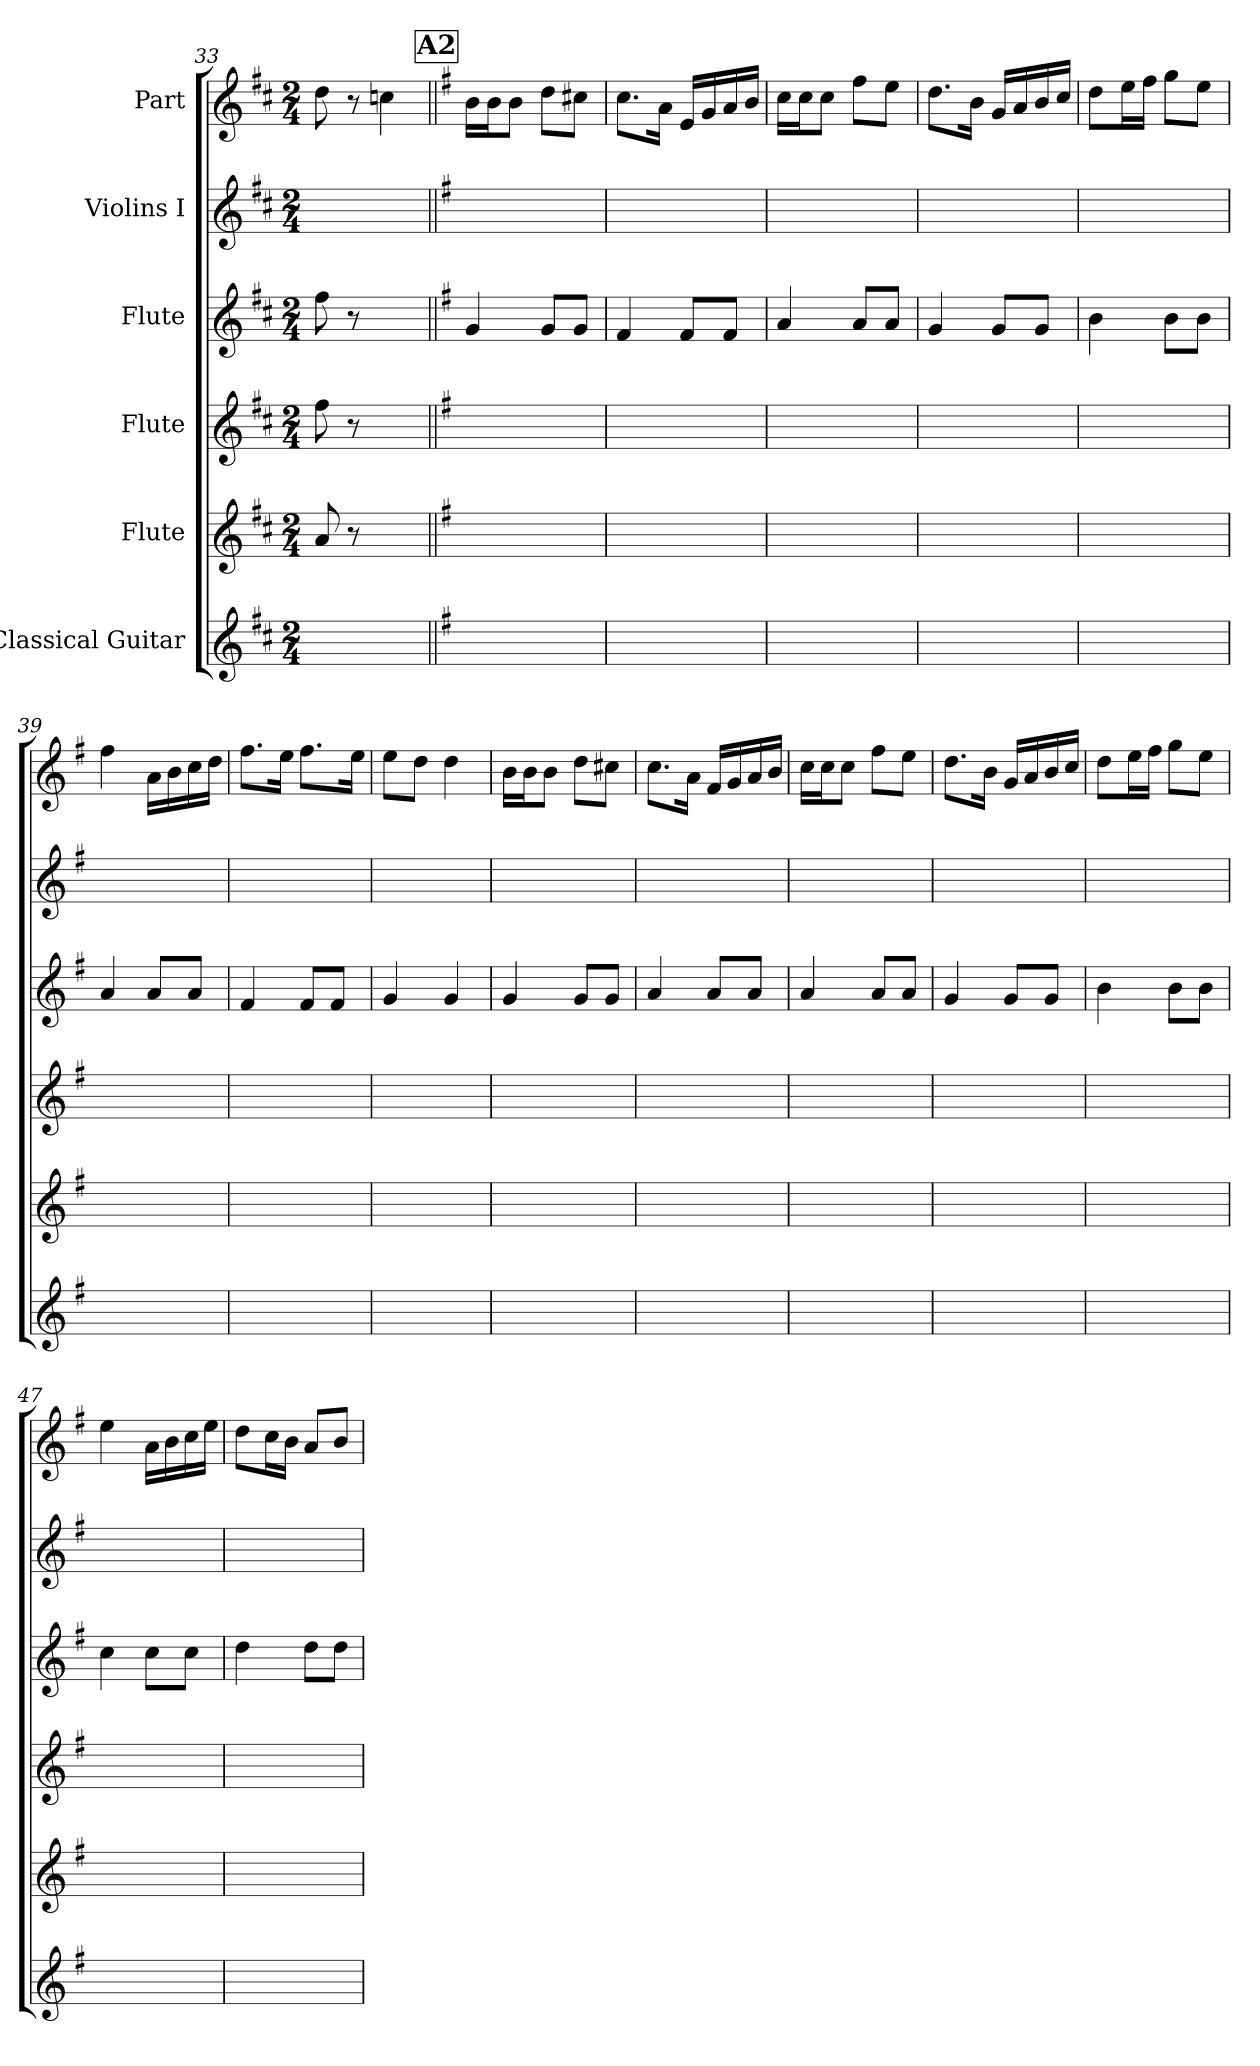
**kern	**kern	**kern	**kern	**kern	**kern
*part6	*part5	*part4	*part3	*part2	*part1
*staff6	*staff5	*staff4	*staff3	*staff2	*staff1
*I"Classical Guitar	*I"Flute	*I"Flute	*I"Flute	*I"Violins I	*I"Part
*clefG2	*clefG2	*clefG2	*clefG2	*clefG2	*clefG2
*ITrd7c12	*	*	*	*	*
*k[f#c#]	*k[f#c#]	*k[f#c#]	*k[f#c#]	*k[f#c#]	*k[f#c#]
*D:	*D:	*D:	*D:	*D:	*D:
*M2/4	*M2/4	*M2/4	*M2/4	*M2/4	*M2/4
=33	=33	=33	=33	=33	=33
!LO:N:vis=1	!	!	!	!LO:N:vis=1	!
2ryy	8a	8ff#	8ff#	2ryy	8dd
.	8r	8r	8r	.	8r
.	4ryy	4ryy	4ryy	.	4ccn
!!LO:REH:place=s1:t=A2
=34||	=34||	=34||	=34||	=34||	=34||
*k[f#]	*k[f#]	*k[f#]	*k[f#]	*k[f#]	*k[f#]
*G:	*G:	*G:	*G:	*G:	*G:
!LO:N:vis=1	!LO:N:vis=1	!LO:N:vis=1	!	!LO:N:vis=1	!
2ryy	2ryy	2ryy	4g	2ryy	16bLL
.	.	.	.	.	16bJ
.	.	.	.	.	8bJ
.	.	.	8gL	.	8ddL
.	.	.	8gJ	.	8cc#XJ
=35	=35	=35	=35	=35	=35
!LO:N:vis=1	!LO:N:vis=1	!LO:N:vis=1	!	!LO:N:vis=1	!
2ryy	2ryy	2ryy	4f#	2ryy	8.ccL
.	.	.	.	.	16aJk
.	.	.	8f#L	.	16eLL
.	.	.	.	.	16g
.	.	.	8f#J	.	16a
.	.	.	.	.	16bJJ
=36	=36	=36	=36	=36	=36
!LO:N:vis=1	!LO:N:vis=1	!LO:N:vis=1	!	!LO:N:vis=1	!
2ryy	2ryy	2ryy	4a	2ryy	16ccLL
.	.	.	.	.	16ccJ
.	.	.	.	.	8ccJ
.	.	.	8aL	.	8ff#L
.	.	.	8aJ	.	8eeJ
=37	=37	=37	=37	=37	=37
!LO:N:vis=1	!LO:N:vis=1	!LO:N:vis=1	!	!LO:N:vis=1	!
2ryy	2ryy	2ryy	4g	2ryy	8.ddL
.	.	.	.	.	16bJk
.	.	.	8gL	.	16gLL
.	.	.	.	.	16a
.	.	.	8gJ	.	16b
.	.	.	.	.	16ccJJ
=38	=38	=38	=38	=38	=38
!LO:N:vis=1	!LO:N:vis=1	!LO:N:vis=1	!	!LO:N:vis=1	!
2ryy	2ryy	2ryy	4b	2ryy	8ddL
.	.	.	.	.	16eeL
.	.	.	.	.	16ff#JJ
.	.	.	8bL	.	8ggL
.	.	.	8bJ	.	8eeJ
=39	=39	=39	=39	=39	=39
!LO:N:vis=1	!LO:N:vis=1	!LO:N:vis=1	!	!LO:N:vis=1	!
2ryy	2ryy	2ryy	4a	2ryy	4ff#
.	.	.	8aL	.	16aLL
.	.	.	.	.	16b
.	.	.	8aJ	.	16cc
.	.	.	.	.	16ddJJ
=40	=40	=40	=40	=40	=40
!LO:N:vis=1	!LO:N:vis=1	!LO:N:vis=1	!	!LO:N:vis=1	!
2ryy	2ryy	2ryy	4f#	2ryy	8.ff#L
.	.	.	.	.	16eeJk
.	.	.	8f#L	.	8.ff#L
.	.	.	8f#J	.	.
.	.	.	.	.	16eeJk
=41	=41	=41	=41	=41	=41
!LO:N:vis=1	!LO:N:vis=1	!LO:N:vis=1	!	!LO:N:vis=1	!
2ryy	2ryy	2ryy	4g	2ryy	8eeL
.	.	.	.	.	8ddJ
.	.	.	4g	.	4dd
=42	=42	=42	=42	=42	=42
!LO:N:vis=1	!LO:N:vis=1	!LO:N:vis=1	!	!LO:N:vis=1	!
2ryy	2ryy	2ryy	4g	2ryy	16bLL
.	.	.	.	.	16bJ
.	.	.	.	.	8bJ
.	.	.	8gL	.	8ddL
.	.	.	8gJ	.	8cc#XJ
=43	=43	=43	=43	=43	=43
!LO:N:vis=1	!LO:N:vis=1	!LO:N:vis=1	!	!LO:N:vis=1	!
2ryy	2ryy	2ryy	4a	2ryy	8.ccL
.	.	.	.	.	16aJk
.	.	.	8aL	.	16f#LL
.	.	.	.	.	16g
.	.	.	8aJ	.	16a
.	.	.	.	.	16bJJ
=44	=44	=44	=44	=44	=44
!LO:N:vis=1	!LO:N:vis=1	!LO:N:vis=1	!	!LO:N:vis=1	!
2ryy	2ryy	2ryy	4a	2ryy	16ccLL
.	.	.	.	.	16ccJ
.	.	.	.	.	8ccJ
.	.	.	8aL	.	8ff#L
.	.	.	8aJ	.	8eeJ
=45	=45	=45	=45	=45	=45
!LO:N:vis=1	!LO:N:vis=1	!LO:N:vis=1	!	!LO:N:vis=1	!
2ryy	2ryy	2ryy	4g	2ryy	8.ddL
.	.	.	.	.	16bJk
.	.	.	8gL	.	16gLL
.	.	.	.	.	16a
.	.	.	8gJ	.	16b
.	.	.	.	.	16ccJJ
=46	=46	=46	=46	=46	=46
!LO:N:vis=1	!LO:N:vis=1	!LO:N:vis=1	!	!LO:N:vis=1	!
2ryy	2ryy	2ryy	4b	2ryy	8ddL
.	.	.	.	.	16eeL
.	.	.	.	.	16ff#JJ
.	.	.	8bL	.	8ggL
.	.	.	8bJ	.	8eeJ
=47	=47	=47	=47	=47	=47
!LO:N:vis=1	!LO:N:vis=1	!LO:N:vis=1	!	!LO:N:vis=1	!
2ryy	2ryy	2ryy	4cc	2ryy	4ee
.	.	.	8ccL	.	16aLL
.	.	.	.	.	16b
.	.	.	8ccJ	.	16cc
.	.	.	.	.	16eeJJ
=48	=48	=48	=48	=48	=48
!LO:N:vis=1	!LO:N:vis=1	!LO:N:vis=1	!	!LO:N:vis=1	!
2ryy	2ryy	2ryy	4dd	2ryy	8ddL
.	.	.	.	.	16ccL
.	.	.	.	.	16bJJ
.	.	.	8ddL	.	8aL
.	.	.	8ddJ	.	8bJ
=	=	=	=	=	=
*-	*-	*-	*-	*-	*-
